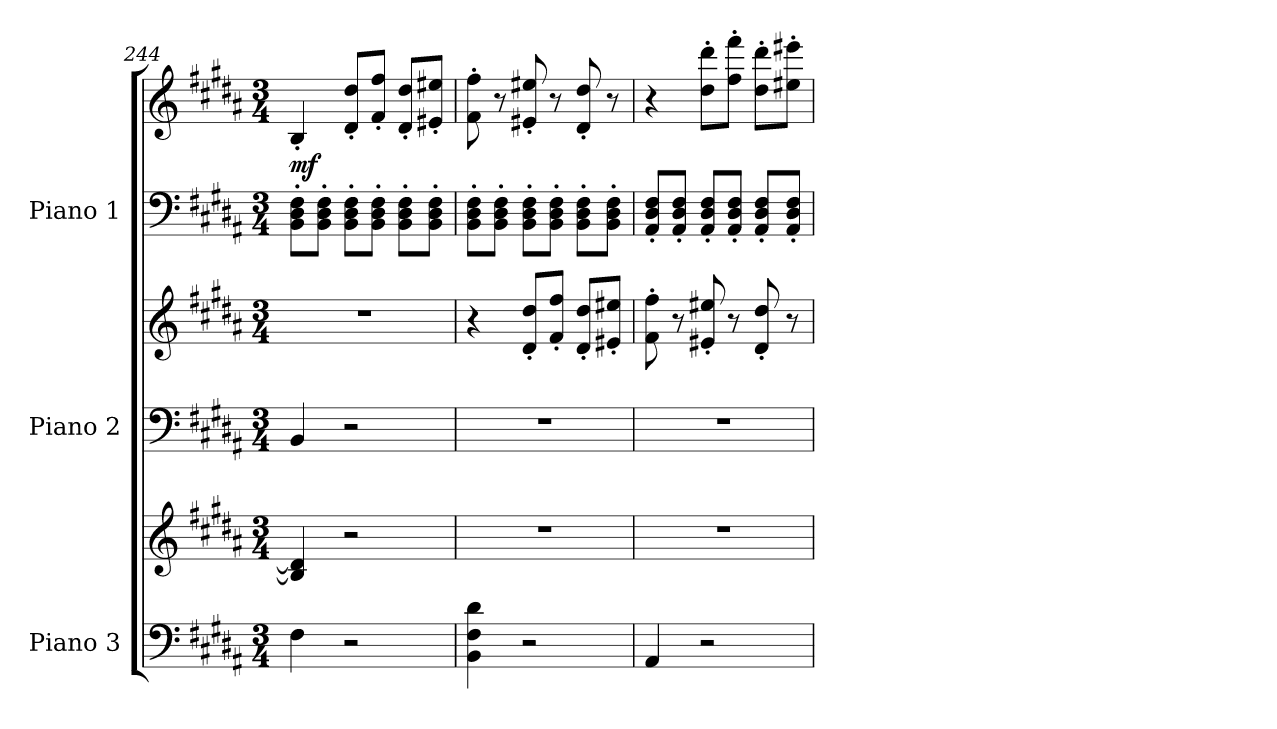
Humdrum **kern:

**kern	**kern	**kern	**kern	**kern	**kern	**dynam
*part3	*part3	*part2	*part2	*part1	*part1	*part1
*staff6	*staff5	*staff4	*staff3	*staff2	*staff1	*staff1/2
*I"Piano 3	*	*I"Piano 2	*	*I"Piano 1	*	*
*I'Pno. 3	*	*I'Pno. 2	*	*I'Pno. 1	*	*
*clefF4	*clefG2	*clefF4	*clefG2	*clefF4	*clefG2	*
*k[f#c#g#d#a#]	*k[f#c#g#d#a#]	*k[f#c#g#d#a#]	*k[f#c#g#d#a#]	*k[f#c#g#d#a#]	*k[f#c#g#d#a#]	*
*M3/4	*M3/4	*M3/4	*M3/4	*M3/4	*M3/4	*
=244	=244	=244	=244	=244	=244	=244
!	!	!	!	!	!	!LO:DY:b
4F#\	4B/] 4d#/]	4BB/	2.r	8BB\' 8D#\' 8F#\'L	4B'/	mf
.	.	.	.	8BB\' 8D#\' 8F#\'J	.	.
2r	2r	2r	.	8BB\' 8D#\' 8F#\'L	8d#/' 8dd#/'L	.
.	.	.	.	8BB\' 8D#\' 8F#\'J	8f#/' 8ff#/'J	.
.	.	.	.	8BB\' 8D#\' 8F#\'L	8d#/' 8dd#/'L	.
.	.	.	.	8BB\' 8D#\' 8F#\'J	8e#X/' 8ee#X/'J	.
!!LO:LB:g=z
=245	=245	=245	=245	=245	=245	=245
4BB\ 4F#\ 4d#\	2.r	2.r	4r	8BB\' 8D#\' 8F#\'L	8f#\' 8ff#\'	.
.	.	.	.	8BB\' 8D#\' 8F#\'J	8r	.
2r	.	.	8d#/' 8dd#/'L	8BB\' 8D#\' 8F#\'L	8e#X/' 8ee#X/'	.
.	.	.	8f#/' 8ff#/'J	8BB\' 8D#\' 8F#\'J	8r	.
.	.	.	8d#/' 8dd#/'L	8BB\' 8D#\' 8F#\'L	8d#/' 8dd#/'	.
.	.	.	8e#X/' 8ee#X/'J	8BB\' 8D#\' 8F#\'J	8r	.
=246	=246	=246	=246	=246	=246	=246
4AA#/	2.r	2.r	8f#\' 8ff#\'	8AA#/' 8D#/' 8F#/'L	4r	.
.	.	.	8r	8AA#/' 8D#/' 8F#/'J	.	.
2r	.	.	8e#X/' 8ee#X/'	8AA#/' 8D#/' 8F#/'L	8dd#\' 8ddd#\'L	.
.	.	.	8r	8AA#/' 8D#/' 8F#/'J	8ff#\' 8fff#\'J	.
.	.	.	8d#/' 8dd#/'	8AA#/' 8D#/' 8F#/'L	8dd#\' 8ddd#\'L	.
.	.	.	8r	8AA#/' 8D#/' 8F#/'J	8ee#X\' 8eee#X\'J	.
=	=	=	=	=	=	=
*-	*-	*-	*-	*-	*-	*-
